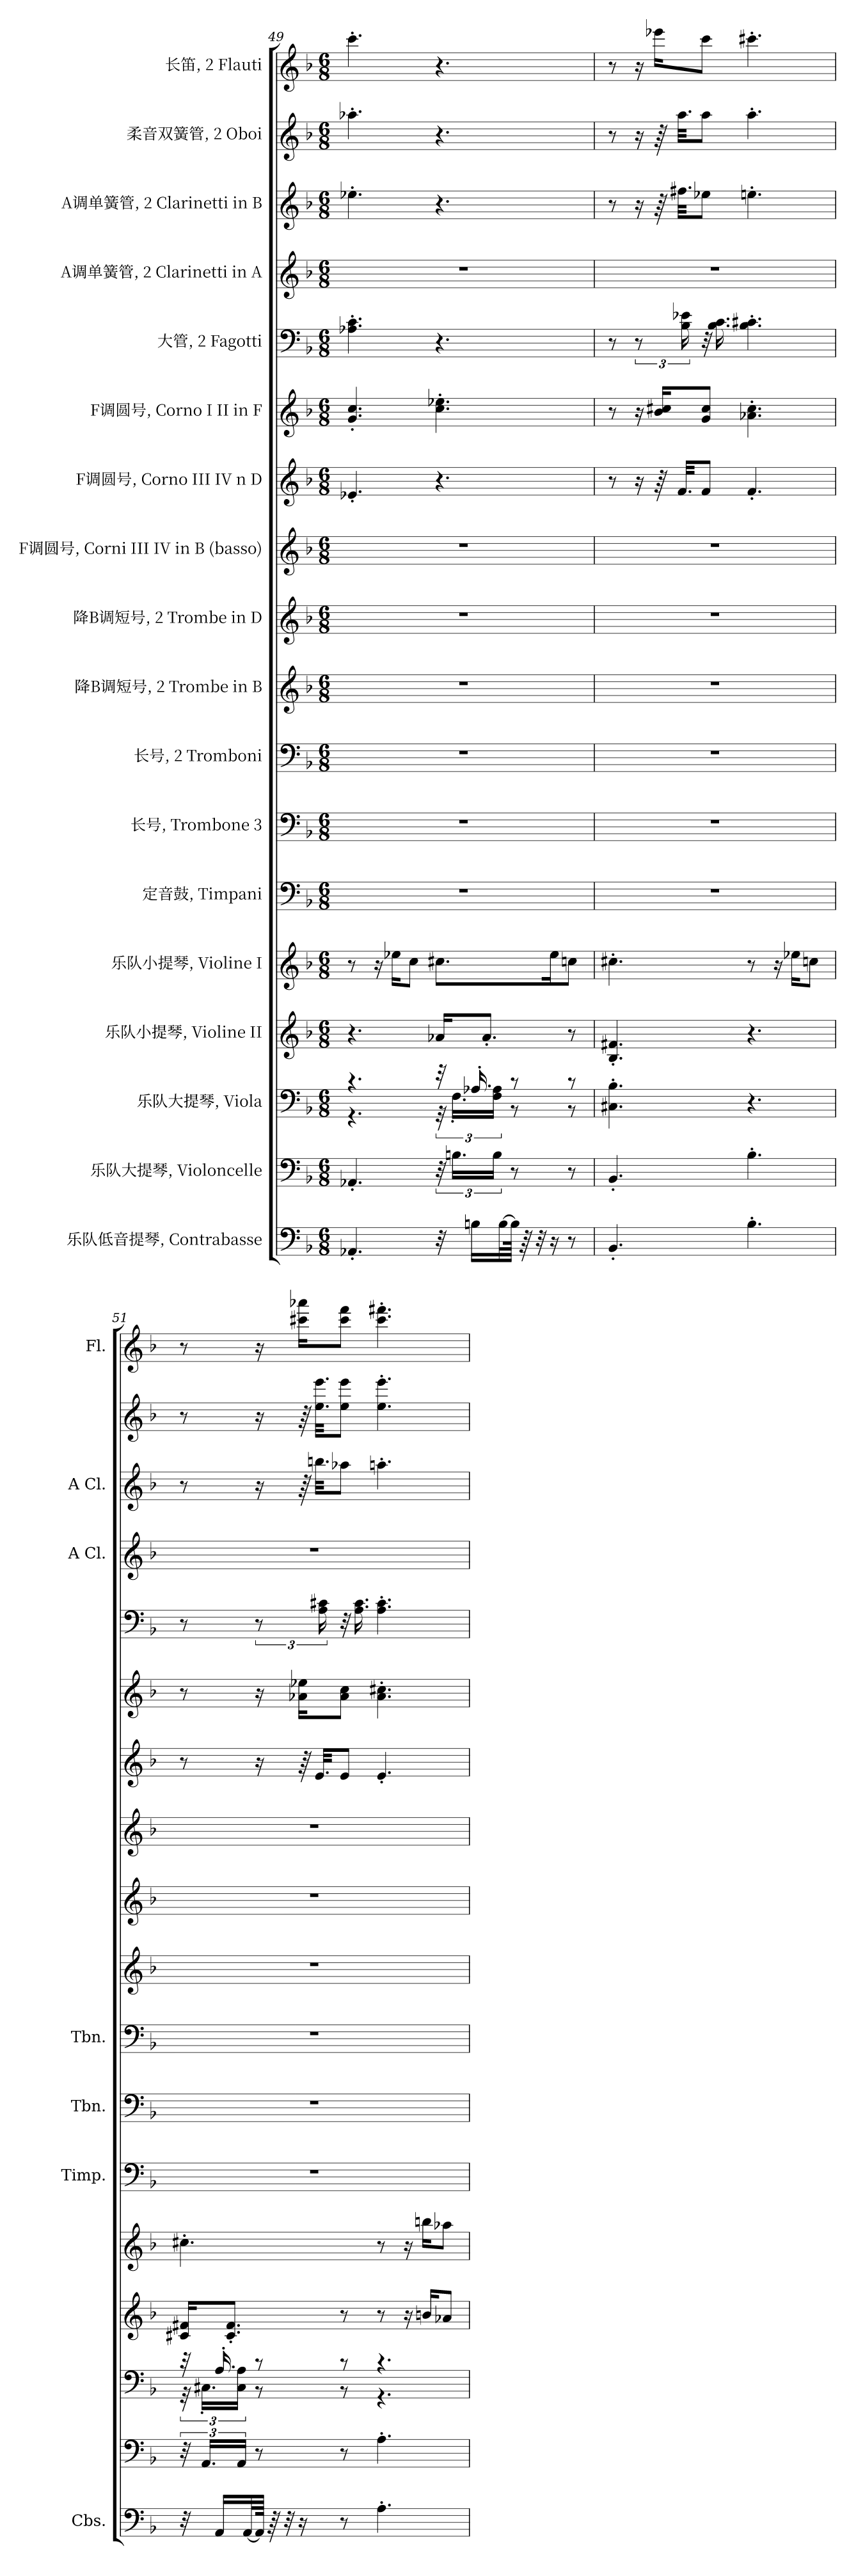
**kern	**kern	**kern	**kern	**kern	**kern	**kern	**kern	**kern	**kern	**kern	**kern	**kern	**kern	**kern	**kern	**kern	**kern
*part18	*part17	*part16	*part15	*part14	*part13	*part12	*part11	*part10	*part9	*part8	*part7	*part6	*part5	*part4	*part3	*part2	*part1
*staff18	*staff17	*staff16	*staff15	*staff14	*staff13	*staff12	*staff11	*staff10	*staff9	*staff8	*staff7	*staff6	*staff5	*staff4	*staff3	*staff2	*staff1
*I"乐队低音提琴, Contrabasse	*I"乐队大提琴, Violoncelle	*I"乐队大提琴, Viola	*I"乐队小提琴, Violine II	*I"乐队小提琴, Violine I	*I"定音鼓, Timpani	*I"长号, Trombone 3	*I"长号, 2 Tromboni	*I"降B调短号, 2 Trombe in B	*I"降B调短号, 2 Trombe in D	*I"F调圆号, Corni III IV in B (basso)	*I"F调圆号, Corno III IV n D	*I"F调圆号, Corno I II in F	*I"大管, 2 Fagotti	*I"A调单簧管, 2 Clarinetti in A	*I"A调单簧管, 2 Clarinetti in B	*I"柔音双簧管, 2 Oboi	*I"长笛, 2 Flauti
*I'Cbs.	*	*	*	*	*I'Timp.	*I'Tbn.	*I'Tbn.	*	*	*	*	*	*	*I'A Cl.	*I'A Cl.	*	*I'Fl.
*clefF4	*clefF4	*clefF4	*clefG2	*clefG2	*clefF4	*clefF4	*clefF4	*clefG2	*clefG2	*clefG2	*clefG2	*clefG2	*clefF4	*clefG2	*clefG2	*clefG2	*clefG2
*ITrd7c12	*	*	*	*	*	*	*	*ITrd1c2	*ITrd1c2	*ITrd4c7	*ITrd4c7	*ITrd4c7	*	*ITrd2c3	*ITrd2c3	*ITrd2c3	*
*k[b-]	*k[b-]	*k[b-]	*k[b-]	*k[b-]	*k[b-]	*k[b-]	*k[b-]	*k[b-e-a-]	*k[b-e-a-]	*k[b-e-]	*k[b-e-]	*k[b-e-]	*k[b-]	*k[f#c#]	*k[f#c#]	*k[f#c#]	*k[b-]
*M6/8	*M6/8	*M6/8	*M6/8	*M6/8	*M6/8	*M6/8	*M6/8	*M6/8	*M6/8	*M6/8	*M6/8	*M6/8	*M6/8	*M6/8	*M6/8	*M6/8	*M6/8
*MM89	*MM89	*MM89	*MM89	*MM89	*MM89	*MM89	*MM89	*MM89	*MM89	*MM89	*MM89	*MM89	*MM89	*MM89	*MM89	*MM89	*MM89
=49	=49	=49	=49	=49	=49	=49	=49	=49	=49	=49	=49	=49	=49	=49	=49	=49	=49
*	*	*^	*	*	*	*	*	*	*	*	*	*	*	*	*	*	*
4.AAA-X'/	4.AA-X'/	4.r	4.r	4.r	8r	2.r	2.r	2.r	2.r	2.r	2.r	4.A-X'/	4.c/' 4.f/'	4.A-X\' 4.c\'	2.r	4.ccn'\	4.ffn'\	4.ccc'\
.	.	.	.	.	16r	.	.	.	.	.	.	.	.	.	.	.	.	.
.	.	.	.	.	16ee-X\KL	.	.	.	.	.	.	.	.	.	.	.	.	.
.	.	.	.	.	8cc\J	.	.	.	.	.	.	.	.	.	.	.	.	.
*	*	*	*	*	*	*	*	*	*	*	*	*	*	*	*	*	*	*MM90
32r	48r	32r	48r	16a-X/KL	8.cc#X\L	.	.	.	.	.	.	4.r	4.f\' 4.a-X\'	4.r	.	4.r	4.r	4.r
.	24.Bn\LL	.	24.F'\LL	.	.	.	.	.	.	.	.	.	.	.	.	.	.	.
16BBn\LL	.	16.A-X'/	.	.	.	.	.	.	.	.	.	.	.	.	.	.	.	.
.	.	.	.	8.a-'/J	.	.	.	.	.	.	.	.	.	.	.	.	.	.
.	24B\JJ	.	24F\ 24A-\JJ	.	.	.	.	.	.	.	.	.	.	.	.	.	.	.
[32BB\L	.	.	.	.	.	.	.	.	.	.	.	.	.	.	.	.	.	.
64BB\JJJk]	8r	8r	8r	.	.	.	.	.	.	.	.	.	.	.	.	.	.	.
64r	.	.	.	.	.	.	.	.	.	.	.	.	.	.	.	.	.	.
32r	.	.	.	.	.	.	.	.	.	.	.	.	.	.	.	.	.	.
16r	.	.	.	.	16ee-\K	.	.	.	.	.	.	.	.	.	.	.	.	.
8r	8r	8r	8r	8r	8ccn\J	.	.	.	.	.	.	.	.	.	.	.	.	.
*	*	*v	*v	*	*	*	*	*	*	*	*	*	*	*	*	*	*	*
!!LO:PB:g=z
=50	=50	=50	=50	=50	=50	=50	=50	=50	=50	=50	=50	=50	=50	=50	=50	=50	=50
*	*	*	*	*	*	*	*	*	*	*	*	*	*	*	*	*	*MM92
4.BBB-'/	4.BB-'/	4.C#X\' 4.B-\'	4.B-/' 4.f#X/'	4.cc#X'\	2.r	2.r	2.r	2.r	2.r	2.r	8r	8r	8r	2.r	8r	8r	8r
*	*	*	*	*	*	*	*	*	*	*	*	*	*	*	*	*	*MM99
.	.	.	.	.	.	.	.	.	.	.	16r	16r	12r	.	16r	16r	16r
.	.	.	.	.	.	.	.	.	.	.	64r	16e-/ 16f#X/KL	.	.	64r	64r	16eee-X\KL
.	.	.	.	.	.	.	.	.	.	.	32.B-/KKL	.	.	.	32.dd#X\KKL	32.ff#\KKL	.
.	.	.	.	.	.	.	.	.	.	.	.	.	24B-\ 24e-X\	.	.	.	.
.	.	.	.	.	.	.	.	.	.	.	8B-/J	8c/ 8f#/J	32r	.	8ccn\J	8ff#\J	8ccc\J
.	.	.	.	.	.	.	.	.	.	.	.	.	16.B-\ 16.c\	.	.	.	.
*	*	*	*	*	*	*	*	*	*	*	*	*	*	*	*	*	*MM93
4.BB-'\	4.B-'\	4.r	4.r	8r	.	.	.	.	.	.	4.B-'/	4.d-X\' 4.f#\'	4.B-\' 4.c#X\'	.	4.cc#X'\	4.ff#'\	4.ccc#X'\
.	.	.	.	16r	.	.	.	.	.	.	.	.	.	.	.	.	.
.	.	.	.	16ee-X\KL	.	.	.	.	.	.	.	.	.	.	.	.	.
.	.	.	.	8ccn\J	.	.	.	.	.	.	.	.	.	.	.	.	.
=51	=51	=51	=51	=51	=51	=51	=51	=51	=51	=51	=51	=51	=51	=51	=51	=51	=51
*	*	*	*	*	*	*	*	*	*	*	*	*	*	*	*	*	*MM92
*	*	*^	*	*	*	*	*	*	*	*	*	*	*	*	*	*	*
32r	48r	32r	48r	16c#X/ 16f#X/KL	4.cc#X'\	2.r	2.r	2.r	2.r	2.r	2.r	8r	8r	8r	2.r	8r	8r	8r
.	24.AA/LL	.	24.C#X'\LL	.	.	.	.	.	.	.	.	.	.	.	.	.	.	.
16AAA/LL	.	16.A'/	.	.	.	.	.	.	.	.	.	.	.	.	.	.	.	.
.	.	.	.	8.c#/' 8.f#/'J	.	.	.	.	.	.	.	.	.	.	.	.	.	.
.	24AA/JJ	.	24C#\ 24A\JJ	.	.	.	.	.	.	.	.	.	.	.	.	.	.	.
[32AAA/L	.	.	.	.	.	.	.	.	.	.	.	.	.	.	.	.	.	.
*	*	*	*	*	*	*	*	*	*	*	*	*	*	*	*	*	*	*MM99
64AAA/JJJk]	8r	8r	8r	.	.	.	.	.	.	.	.	16r	16r	12r	.	16r	16r	16r
64r	.	.	.	.	.	.	.	.	.	.	.	.	.	.	.	.	.	.
32r	.	.	.	.	.	.	.	.	.	.	.	.	.	.	.	.	.	.
16r	.	.	.	.	.	.	.	.	.	.	.	64r	16d-X\ 16a-X\KL	.	.	64r	64r	16ccc#X\ 16aaa-X\KL
.	.	.	.	.	.	.	.	.	.	.	.	32.A/KKL	.	.	.	32.gg#X\KKL	32.cc#\ 32.ccc#\KKL	.
.	.	.	.	.	.	.	.	.	.	.	.	.	.	24A\ 24c#X\	.	.	.	.
8r	8r	8r	8r	8r	.	.	.	.	.	.	.	8A/J	8d-\ 8f\J	32r	.	8ffn\J	8cc#\ 8ccc#\J	8ccc#\ 8fff\J
.	.	.	.	.	.	.	.	.	.	.	.	.	.	16.A\ 16.c#\	.	.	.	.
*	*	*	*	*	*	*	*	*	*	*	*	*	*	*	*	*	*	*MM93
4.AA'\	4.A'\	4.r	4.r	8r	8r	.	.	.	.	.	.	4.A'/	4.d-\' 4.f#X\'	4.A\' 4.c#\'	.	4.ff#X'\	4.cc#\' 4.ccc#\'	4.ccc#\' 4.fff#X\'
.	.	.	.	16r	16r	.	.	.	.	.	.	.	.	.	.	.	.	.
.	.	.	.	16bn/KL	16bbn\KL	.	.	.	.	.	.	.	.	.	.	.	.	.
.	.	.	.	8a-X/J	8aa-X\J	.	.	.	.	.	.	.	.	.	.	.	.	.
*	*	*v	*v	*	*	*	*	*	*	*	*	*	*	*	*	*	*	*
=	=	=	=	=	=	=	=	=	=	=	=	=	=	=	=	=	=
*-	*-	*-	*-	*-	*-	*-	*-	*-	*-	*-	*-	*-	*-	*-	*-	*-	*-
